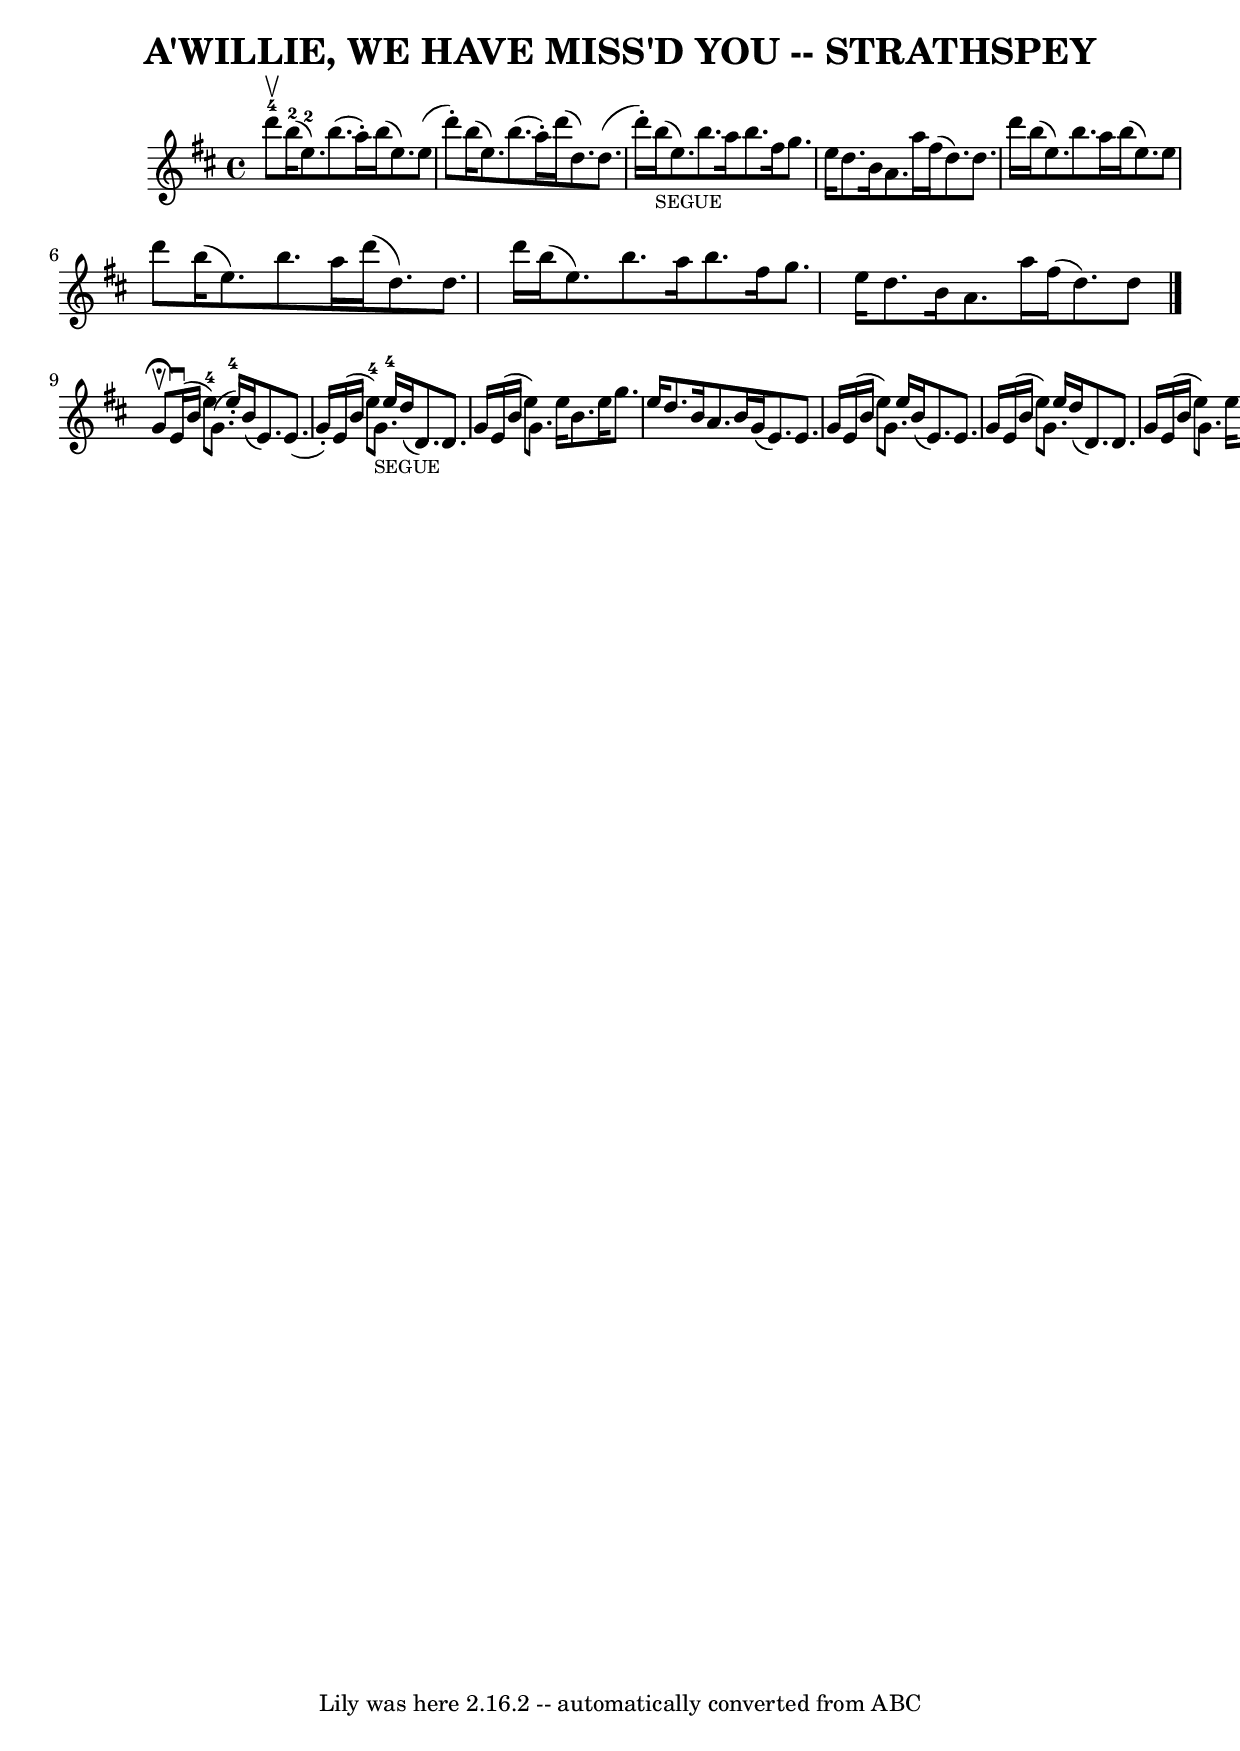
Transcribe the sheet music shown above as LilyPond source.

\version "2.16.2"
\include "Mammoth.ily"
\header {
  %% book = "Ryan's Mammoth Collection of Fiddle Tunes"
  composer = ""
  crossRefNumber = "1"
  footnotes = ""
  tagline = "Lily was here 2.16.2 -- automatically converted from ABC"
  title = "A'WILLIE, WE HAVE MISS'D YOU -- STRATHSPEY"

}
voicedefault =  {


  \override Staff.TimeSignature #'style = #'C
  \time 4/4 
  \key e \dorian
  d'''8-4^\upbow   |
  b''16-2(
  e''8.-2) b''8. (a''16-.) b''16 (e''8.) e''8 (d'''8-.)   |
  b''16 (e''8.) b''8. (a''16-.) d'''16 (d''8.) d''8. (d'''16-.)   |
  b''16_\segue(e''8.)   
  b''8. a''16 b''8. fis''16 g''8. e''16    |
  d''8.    
  b'16 a'8. a''16 fis''16 (d''8.) d''8. d'''16    |
  
  b''16 (e''8.) b''8. a''16 b''16 (e''8.) e''8 d'''8    
  |
  b''16 (e''8.) b''8. a''16 d'''16 (d''8.) d''8. 
  d'''16    |
  b''16 (e''8.) b''8. a''16 b''8.    
  fis''16 g''8. e''16    |
  d''8. b'16 a'8. a''16    
  fis''16 (d''8.) d''8    \bar "|." g'8^\fermata^\upbow   |
  
  e'16 (^\downbow b'16 e''8-4) g'8. (e''16-4-.) b'16 (
  e'8.) e'8. (g'16-.)   |
  e'16 (b'16 e''8-4)     
  g'8._\segue e''16-4 d''16 (d'8.) d'8. g'16    |
  
  e'16 (b'16 e''8) g'8. e''16 b'8. e''16 g''8. e''16    
  |
  d''8. b'16 a'8. b'16 g'16 (e'8.) e'8. g'16    
  |
  e'16 (b'16 e''8) g'8. e''16 b'16 (e'8.)   
  e'8. g'16    |
  e'16 (b'16 e''8) g'8. e''16 d''16 (
  d'8.) d'8. g'16    |
  e'16 (b'16 e''8) g'8.    
  e''16 b'8. e''16 g''8. b''16-2   |
  d'''16-4(
  cis'''16 b''16 a''16) d'''8.-4 a''16-1 fis''16-1(
  d''8.-3) d''8-1   \bar "|."   

}

\score{
  <<

    \context Staff="default"
    {
      \voicedefault 
      
    }

  >>
  \layout {
    
  }
  \midi {
  }

}
